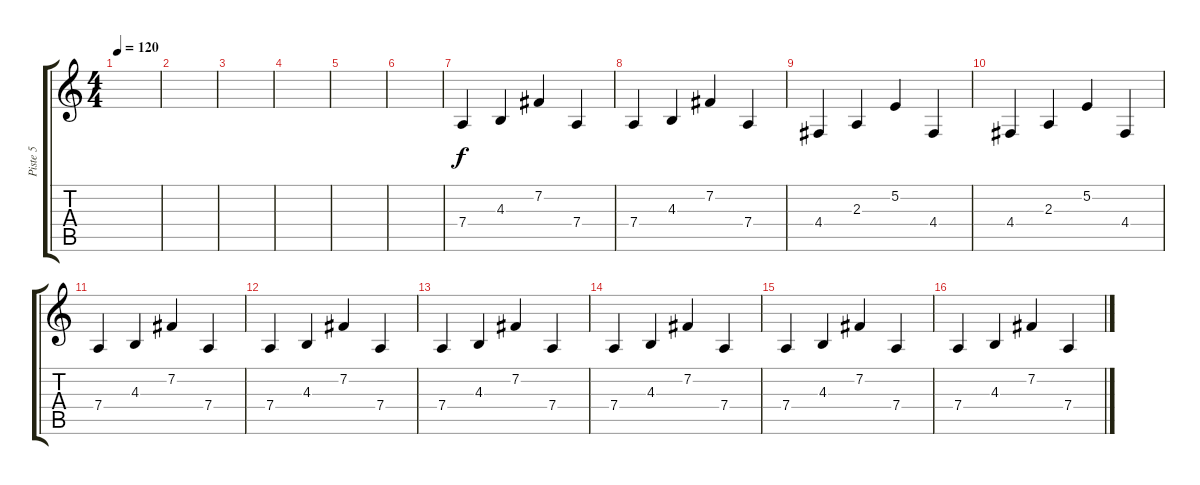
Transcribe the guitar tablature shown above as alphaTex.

\track ("Piste 5" "Piste 5") {instrument acousticgrandpiano}
\staff {score tabs}
\tuning (E4 B3 G3 D3 A2 E2) {hide}
\ts (4 4)
\tempo 120
\clef g2
\ks c
|
|
|
|
|
|
7.4.4 4.3.4 7.2.4 7.4.4 |
7.4.4 4.3.4 7.2.4 7.4.4 |
4.4.4 2.3.4 5.2.4 4.4.4 |
4.4.4 2.3.4 5.2.4 4.4.4 |
7.4.4 4.3.4 7.2.4 7.4.4 |
7.4.4 4.3.4 7.2.4 7.4.4 |
7.4.4 4.3.4 7.2.4 7.4.4 |
7.4.4 4.3.4 7.2.4 7.4.4 |
7.4.4 4.3.4 7.2.4 7.4.4 |
7.4.4 4.3.4 7.2.4 7.4.4
